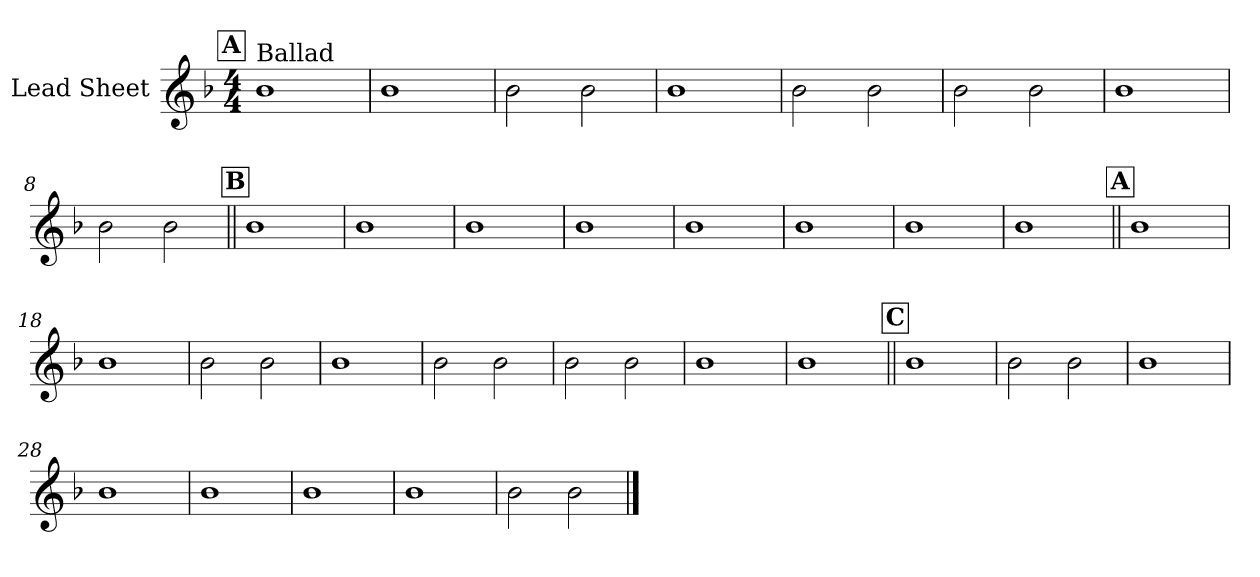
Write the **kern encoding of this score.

**kern
*part1
*staff1
*I"Lead Sheet
*clefG2
*k[b-]
*F:
*M4/4
!!LO:REH:place=s1:a:fs=14:t=A
=1
!LO:TX:a:t=Ballad
1b-
=2
1b-
=3
2b-\
2b-\
=4
1b-
!!LO:LB:g=z
=5
2b-\
2b-\
=6
2b-\
2b-\
=7
1b-
=8
2b-\
2b-\
!!LO:LB:g=z
!!LO:REH:place=s1:a:fs=14:t=B
=9||
1b-
=10
1b-
=11
1b-
=12
1b-
!!LO:LB:g=z
=13
1b-
=14
1b-
=15
1b-
=16
1b-
!!LO:LB:g=z
!!LO:REH:place=s1:a:fs=14:t=A
=17||
1b-
=18
1b-
=19
2b-\
2b-\
=20
1b-
!!LO:LB:g=z
=21
2b-\
2b-\
=22
2b-\
2b-\
=23
1b-
=24
1b-
!!LO:LB:g=z
!!LO:REH:place=s1:a:fs=14:t=C
=25||
1b-
=26
2b-\
2b-\
=27
1b-
=28
1b-
!!LO:LB:g=z
=29
1b-
=30
1b-
=31
1b-
=32
2b-\
2b-\
==
*-
